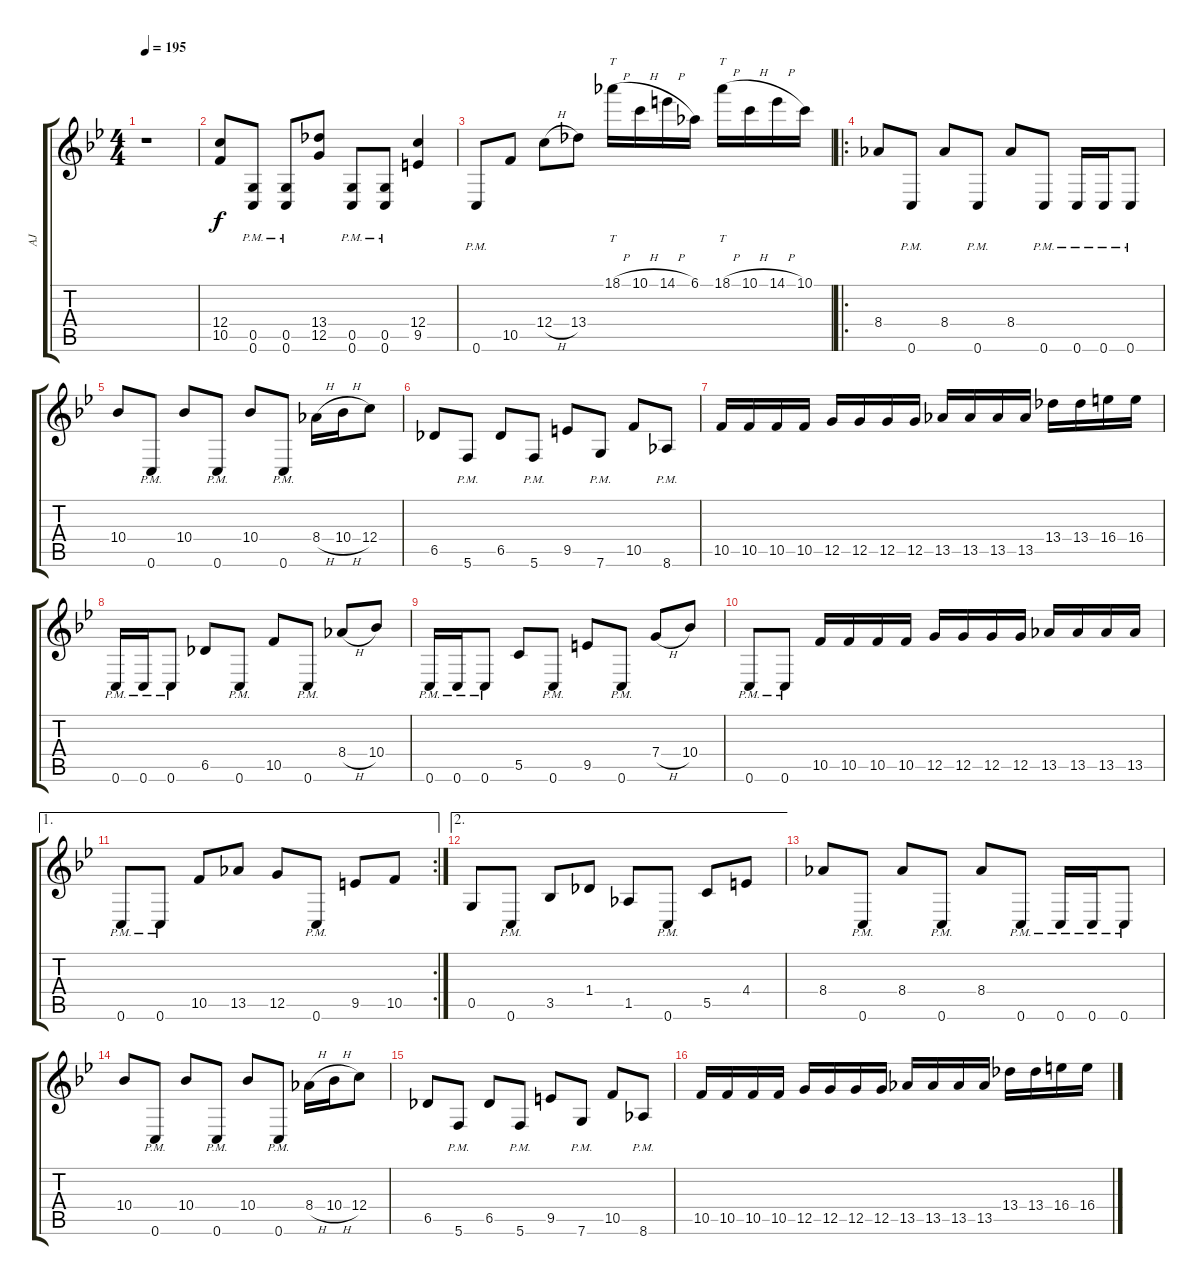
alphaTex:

\track ("AJ" "AJ") {instrument overdrivenguitar}
\staff {score tabs}
\tuning (D4 A3 F3 C3 G2 C2) {hide}
\ts (4 4)
\tempo 195
\clef g2
\ks bb
r.1{dy f instrument overdrivenguitar} |
(12.4 10.5).8 (0.5{pm} 0.6{pm}).8 (0.5{pm} 0.6{pm}).8 (13.4 12.5).8 (0.5{pm} 0.6{pm}).8 (0.5{pm} 0.6{pm}).8 (12.4 9.5).4 |
0.6{pm}.8 10.5.8 12.4{h}.8 13.4.8 18.1{h}.16{tt} 10.1{h}.16 14.1{h}.16 6.1.16 18.1{h}.16{tt} 10.1{h}.16 14.1{h}.16 10.1.16 |
\ro
8.4.8 0.6{pm}.8 8.4.8 0.6{pm}.8 8.4.8 0.6{pm}.8 0.6{pm}.16 0.6{pm}.16 0.6{pm}.8 |
10.4.8 0.6{pm}.8 10.4.8 0.6{pm}.8 10.4.8 0.6{pm}.8 8.4{h}.16 10.4{h}.16 12.4.8 |
6.5.8 5.6{pm}.8 6.5.8 5.6{pm}.8 9.5.8 7.6{pm}.8 10.5.8 8.6{pm}.8 |
10.5.16 10.5.16 10.5.16 10.5.16 12.5.16 12.5.16 12.5.16 12.5.16 13.5.16 13.5.16 13.5.16 13.5.16 13.4.16 13.4.16 16.4.16 16.4.16 |
0.6{pm}.16 0.6{pm}.16 0.6{pm}.8 6.5.8 0.6{pm}.8 10.5.8 0.6{pm}.8 8.4{h}.8 10.4.8 |
0.6{pm}.16 0.6{pm}.16 0.6{pm}.8 5.5.8 0.6{pm}.8 9.5.8 0.6{pm}.8 7.4{h}.8 10.4.8 |
0.6{pm}.8 0.6{pm}.8 10.5.16 10.5.16 10.5.16 10.5.16 12.5.16 12.5.16 12.5.16 12.5.16 13.5.16 13.5.16 13.5.16 13.5.16 |
\ae 1
\rc 2
0.6{pm}.8 0.6{pm}.8 10.5.8 13.5.8 12.5.8 0.6{pm}.8 9.5.8 10.5.8 |
\ae 2
0.5.8 0.6{pm}.8 3.5.8 1.4.8 1.5.8 0.6{pm}.8 5.5.8 4.4.8 |
8.4.8 0.6{pm}.8 8.4.8 0.6{pm}.8 8.4.8 0.6{pm}.8 0.6{pm}.16 0.6{pm}.16 0.6{pm}.8 |
10.4.8 0.6{pm}.8 10.4.8 0.6{pm}.8 10.4.8 0.6{pm}.8 8.4{h}.16 10.4{h}.16 12.4.8 |
6.5.8 5.6{pm}.8 6.5.8 5.6{pm}.8 9.5.8 7.6{pm}.8 10.5.8 8.6{pm}.8 |
10.5.16 10.5.16 10.5.16 10.5.16 12.5.16 12.5.16 12.5.16 12.5.16 13.5.16 13.5.16 13.5.16 13.5.16 13.4.16 13.4.16 16.4.16 16.4.16
